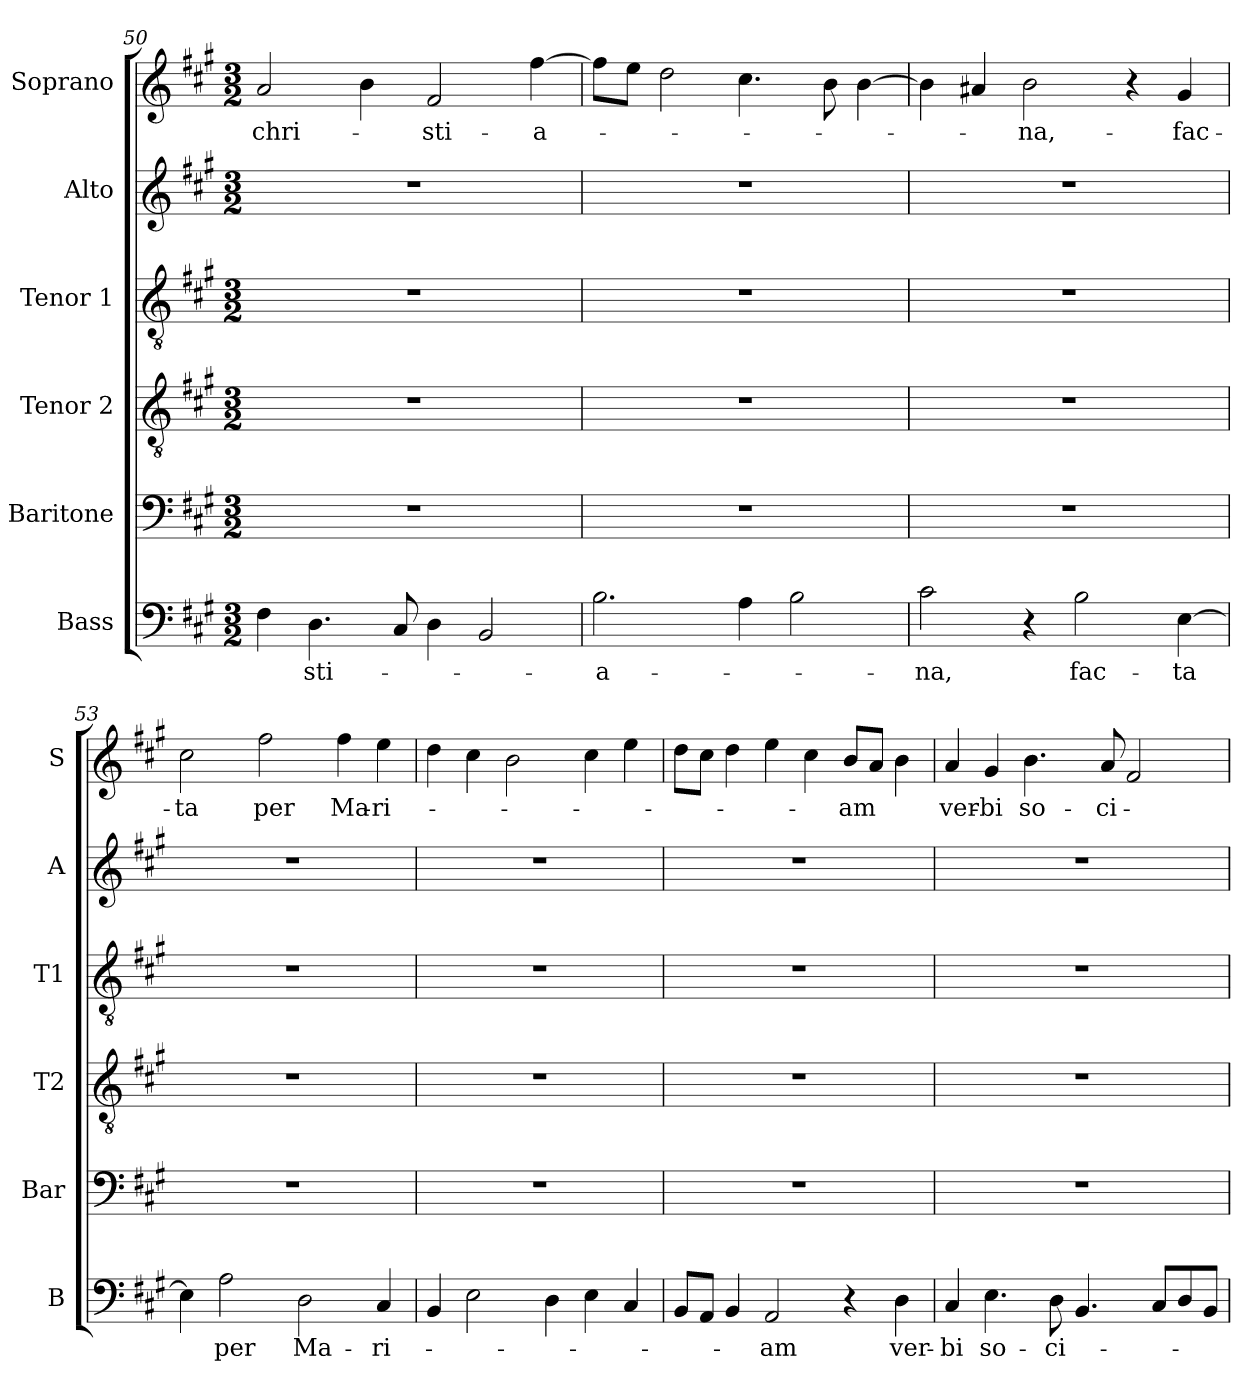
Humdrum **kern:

**kern	**text	**kern	**kern	**kern	**kern	**kern	**text
*part6	*part6	*part5	*part4	*part3	*part2	*part1	*part1
*staff6	*staff6	*staff5	*staff4	*staff3	*staff2	*staff1	*staff1
*I"Bass	*	*I"Baritone	*I"Tenor 2	*I"Tenor 1	*I"Alto	*I"Soprano	*
*I'B	*	*I'Bar	*I'T2	*I'T1	*I'A	*I'S	*
*clefF4	*	*clefF4	*clefGv2	*clefGv2	*clefG2	*clefG2	*
*k[f#c#g#]	*	*k[f#c#g#]	*k[f#c#g#]	*k[f#c#g#]	*k[f#c#g#]	*k[f#c#g#]	*
*M3/2	*	*M3/2	*M3/2	*M3/2	*M3/2	*M3/2	*
=50	=50	=50	=50	=50	=50	=50	=50
4F#\	.	1.r	1.r	1.r	1.r	2a/	chri-
4.D\	-sti-	.	.	.	.	.	.
.	.	.	.	.	.	4b\	.
8C#/	.	.	.	.	.	.	.
4D\	.	.	.	.	.	2f#/	-sti-
2BB/	.	.	.	.	.	.	.
.	.	.	.	.	.	[4ff#\	-a-
=51	=51	=51	=51	=51	=51	=51	=51
2.B\	-a-	1.r	1.r	1.r	1.r	8ff#\L]	.
.	.	.	.	.	.	8ee\J	.
.	.	.	.	.	.	2dd\	.
4A\	.	.	.	.	.	4.cc#\	.
2B\	.	.	.	.	.	.	.
.	.	.	.	.	.	8b\	.
.	.	.	.	.	.	[4b\	.
=52	=52	=52	=52	=52	=52	=52	=52
2c#\	-na,	1.r	1.r	1.r	1.r	4b\]	.
.	.	.	.	.	.	4a#X/	.
4r	.	.	.	.	.	2b\	-na,-
2B\	fac-	.	.	.	.	.	.
.	.	.	.	.	.	4r	.
[4E\	-ta	.	.	.	.	4g#/	-fac-
=53	=53	=53	=53	=53	=53	=53	=53
4E\]	.	1.r	1.r	1.r	1.r	2cc#\	-ta
2A\	per	.	.	.	.	.	.
.	.	.	.	.	.	2ff#\	per
2D\	Ma-	.	.	.	.	.	.
.	.	.	.	.	.	4ff#\	Ma-
4C#/	-ri-	.	.	.	.	4ee\	-ri-
=54	=54	=54	=54	=54	=54	=54	=54
4BB/	.	1.r	1.r	1.r	1.r	4dd\	.
2E\	.	.	.	.	.	4cc#\	.
.	.	.	.	.	.	2b\	.
4D\	.	.	.	.	.	.	.
4E\	.	.	.	.	.	4cc#\	.
4C#/	.	.	.	.	.	4ee\	.
=55	=55	=55	=55	=55	=55	=55	=55
8BB/L	.	1.r	1.r	1.r	1.r	8dd\L	.
8AA/J	.	.	.	.	.	8cc#\J	.
4BB/	.	.	.	.	.	4dd\	.
2AA/	-am	.	.	.	.	4ee\	.
.	.	.	.	.	.	4cc#\	.
4r	.	.	.	.	.	8b/L	-am
.	.	.	.	.	.	8a/J	.
4D\	ver-	.	.	.	.	4b\	.
=56	=56	=56	=56	=56	=56	=56	=56
4C#/	-bi	1.r	1.r	1.r	1.r	4a/	ver-
4.E\	so-	.	.	.	.	4g#/	-bi
.	.	.	.	.	.	4.b\	so-
8D\	-ci-	.	.	.	.	.	.
4.BB/	.	.	.	.	.	.	.
.	.	.	.	.	.	8a/	-ci-
.	.	.	.	.	.	2f#/	.
8C#/L	.	.	.	.	.	.	.
8D/	.	.	.	.	.	.	.
8BB/J	.	.	.	.	.	.	.
=	=	=	=	=	=	=	=
*-	*-	*-	*-	*-	*-	*-	*-
